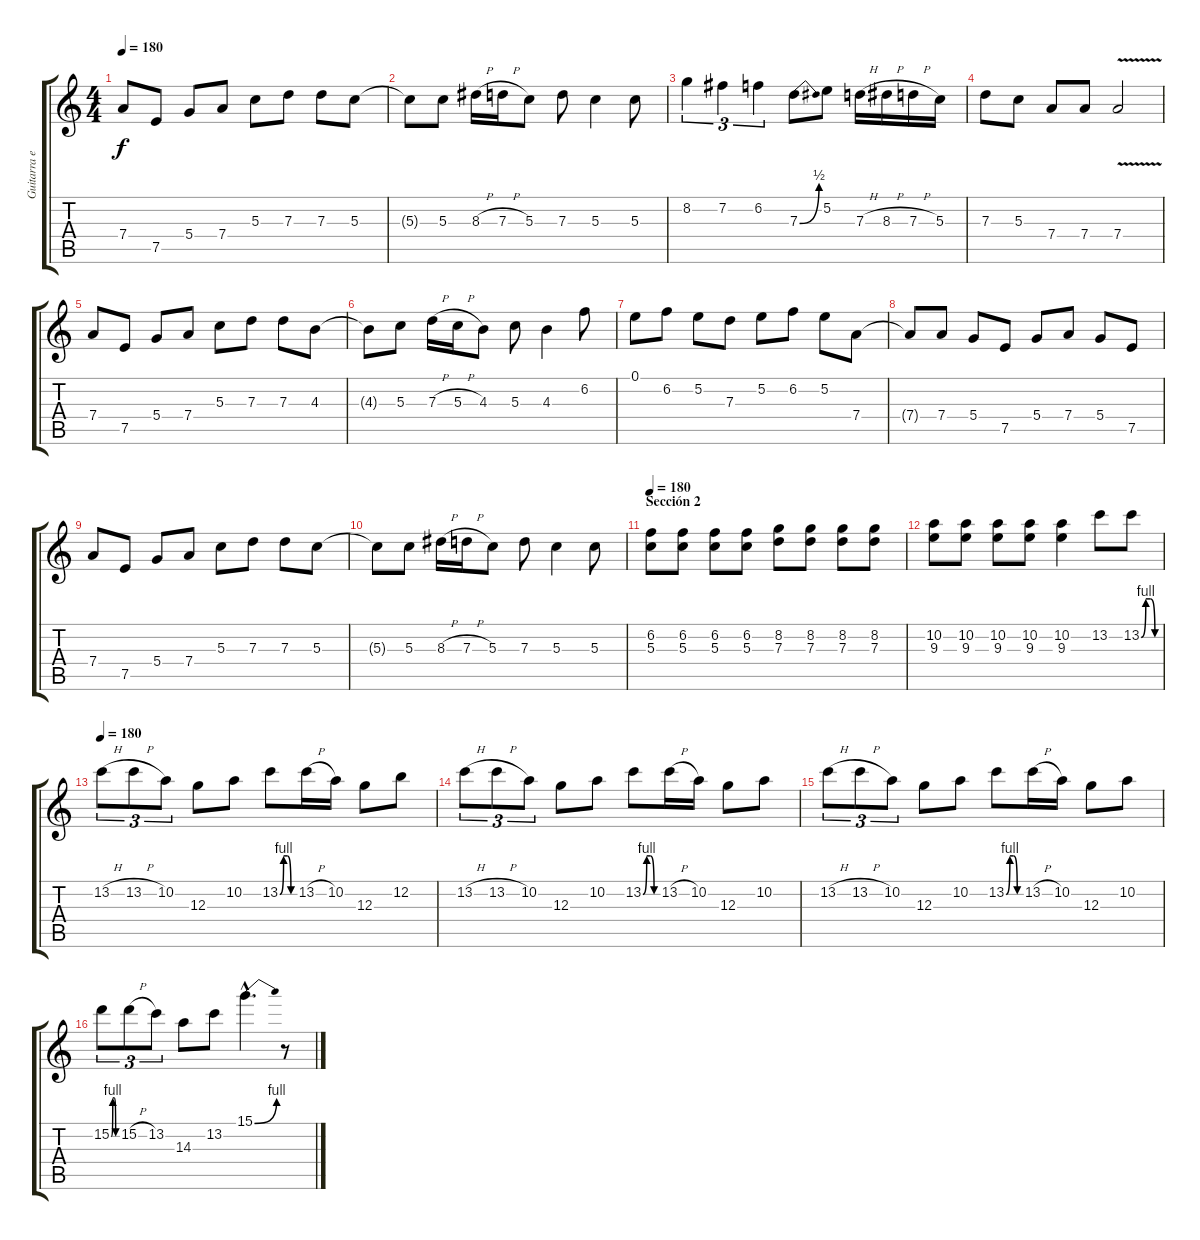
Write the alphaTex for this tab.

\track ("Guitarra eléctrica" "Guitarra e") {instrument overdrivenguitar}
\staff {score tabs}
\tuning (E4 B3 G3 D3 A2 E2) {hide}
\ts (4 4)
\tempo 180
\clef g2
\ks c
7.4.8{dy f} 7.5.8 5.4.8 7.4.8 5.3.8 7.3.8 7.3.8 5.3.8 |
5.3{t}.8 5.3.8 8.3{h}.16 7.3{h}.16 5.3.8 7.3.8 5.3.4 5.3.8 |
8.2.4{tu (3 2)} 7.2.4{tu (3 2)} 6.2.4{tu (3 2)} 7.3{be (bend 0 0 60 2)}.8 5.2.8 7.3{h}.16 8.3{h}.16 7.3{h}.16 5.3.16 |
7.3.8 5.3.8 7.4.8 7.4.8 7.4{v}.2 |
7.4.8 7.5.8 5.4.8 7.4.8 5.3.8 7.3.8 7.3.8 4.3.8 |
4.3{t}.8 5.3.8 7.3{h}.16 5.3{h}.16 4.3.8 5.3.8 4.3.4 6.2.8 |
0.1.8 6.2.8 5.2.8 7.3.8 5.2.8 6.2.8 5.2.8 7.4.8 |
7.4{t}.8 7.4.8 5.4.8 7.5.8 5.4.8 7.4.8 5.4.8 7.5.8 |
7.4.8 7.5.8 5.4.8 7.4.8 5.3.8 7.3.8 7.3.8 5.3.8 |
5.3{t}.8 5.3.8 8.3{h}.16 7.3{h}.16 5.3.8 7.3.8 5.3.4 5.3.8 |
\section ("" "Sección 2")
\tempo 180
(6.2 5.3).8 (6.2 5.3).8 (6.2 5.3).8 (6.2 5.3).8 (8.2 7.3).8 (8.2 7.3).8 (8.2 7.3).8 (8.2 7.3).8 |
(10.2 9.3).8 (10.2 9.3).8 (10.2 9.3).8 (10.2 9.3).8 (10.2 9.3).4 13.2.8 13.2{be (custom 0 0 15 4 30 4 45 0 60 0)}.8 |
\tempo 180
13.2{h}.8{tu (3 2)} 13.2{h}.8{tu (3 2)} 10.2.8{tu (3 2)} 12.3.8 10.2.8 13.2{be (custom 0 0 15 4 30 4 45 0 60 0)}.8 13.2{h}.16 10.2.16 12.3.8 12.2.8 |
13.2{h}.8{tu (3 2)} 13.2{h}.8{tu (3 2)} 10.2.8{tu (3 2)} 12.3.8 10.2.8 13.2{be (custom 0 0 15 4 30 4 45 0 60 0)}.8 13.2{h}.16 10.2.16 12.3.8 10.2.8 |
13.2{h}.8{tu (3 2)} 13.2{h}.8{tu (3 2)} 10.2.8{tu (3 2)} 12.3.8 10.2.8 13.2{be (custom 0 0 15 4 30 4 45 0 60 0)}.8 13.2{h}.16 10.2.16 12.3.8 10.2.8 |
15.2{be (custom 0 0 15 4 30 4 45 0 60 0)}.8{tu (3 2)} 15.2{h}.8{tu (3 2)} 13.2.8{tu (3 2)} 14.3.8 13.2.8 15.1{be (bend 0 0 60 4) hac}.4{d} r.8
